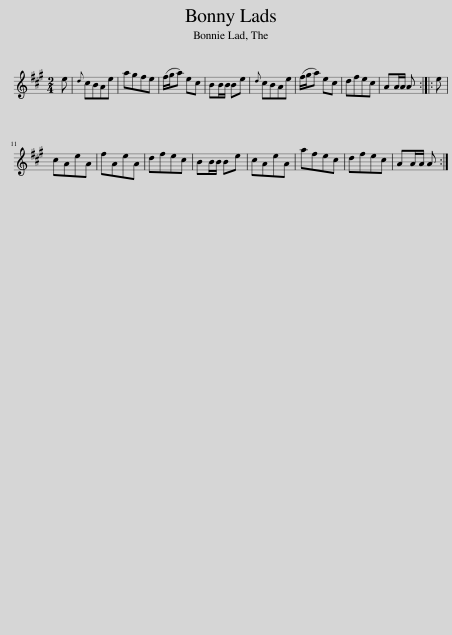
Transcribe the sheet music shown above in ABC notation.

X:1
L:1/8
M:2/4
I:linebreak $
K:A
V:1 treble
V:1
 e |{d} cBAe | agfe | (f/g/a) ec | BB/B/ Be | %5
{d} cBAe | (f/g/a) ec | dfec | AA/A/ A :: e |$ %10
 cAeA | fAeA | dfec | BB/B/ Be | cAeA | %15
 afec | dfec | AA/A/ A :| %18
